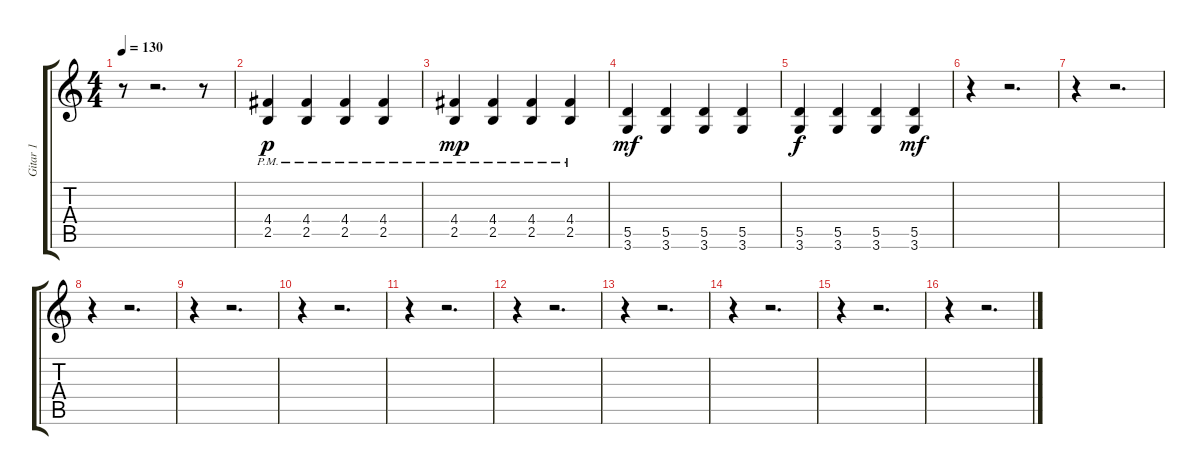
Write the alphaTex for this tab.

\track ("Gitar 1" "Gitar 1") {instrument electricguitarjazz}
\staff {score tabs}
\tuning (E4 B3 G3 D3 A2 E2) {hide}
\ts (4 4)
\tempo 130
\clef g2
\ks c
r.8{dy f} r.2{d} r.8 |
(4.4{pm} 2.5{pm}).4{dy p} (4.4{pm} 2.5{pm}).4 (4.4{pm} 2.5{pm}).4 (4.4{pm} 2.5{pm}).4 |
(4.4{pm} 2.5{pm}).4{dy mp} (4.4{pm} 2.5{pm}).4 (4.4{pm} 2.5{pm}).4 (4.4{pm} 2.5{pm}).4 |
(5.5 3.6).4{dy mf} (5.5 3.6).4 (5.5 3.6).4 (5.5 3.6).4 |
(5.5 3.6).4{dy f} (5.5 3.6).4 (5.5 3.6).4 (5.5 3.6).4{dy mf} |
r.4 r.2{d} |
r.4 r.2{d} |
r.4 r.2{d} |
r.4 r.2{d} |
r.4 r.2{d} |
r.4 r.2{d} |
r.4 r.2{d} |
r.4 r.2{d} |
r.4 r.2{d} |
r.4 r.2{d} |
r.4 r.2{d}
